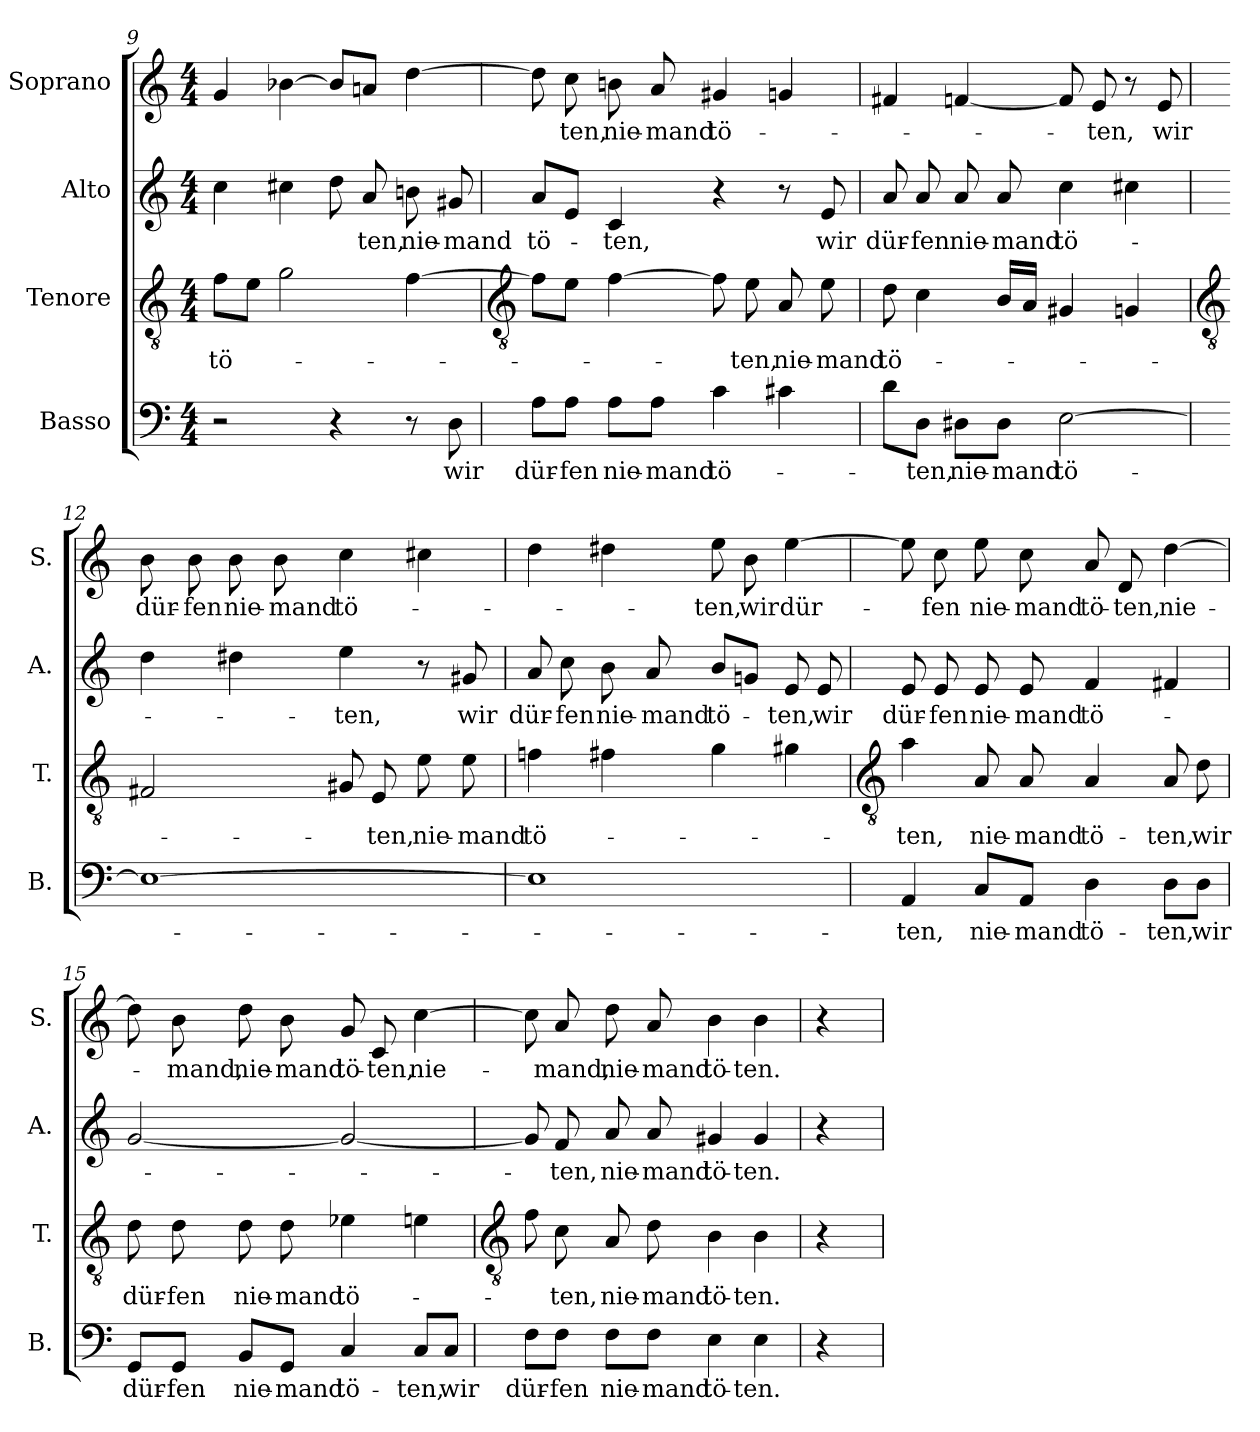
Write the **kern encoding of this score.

**kern	**text	**kern	**text	**kern	**text	**kern	**text
*part4	*part4	*part3	*part3	*part2	*part2	*part1	*part1
*staff4	*staff4	*staff3	*staff3	*staff2	*staff2	*staff1	*staff1
*I"Basso	*	*I"Tenore	*	*I"Alto	*	*I"Soprano	*
*I'B.	*	*I'T.	*	*I'A.	*	*I'S.	*
*clefF4	*	*clefGv2	*	*clefG2	*	*clefG2	*
*k[]	*	*k[]	*	*k[]	*	*k[]	*
*C:	*	*C:	*	*C:	*	*C:	*
*M4/4	*	*M4/4	*	*M4/4	*	*M4/4	*
=9	=9	=9	=9	=9	=9	=9	=9
!	!	!	!LO:LY:b	!	!	!	!
2r	.	8fL	tö-	4cc	.	4g	.
.	.	8eJ	.	.	.	.	.
.	.	2g	.	4cc#X	.	[4b-X	.
4r	.	.	.	8dd	.	8b-L]	.
!	!	!	!	!	!LO:LY:b	!	!
.	.	.	.	8a	-ten,	8anJ	.
!	!	!	!	!	!LO:LY:b	!	!
8r	.	[4f	.	8bn	nie-	[4dd	.
!	!LO:LY:b	!	!	!	!LO:LY:b	!	!
8D	wir	.	.	8g#X	-mand	.	.
!!LO:LB:g=z
=10	=10	=10	=10	=10	=10	=10	=10
*	*	*clefGv2	*	*	*	*	*
!	!LO:LY:b	!	!	!	!LO:LY:b	!	!
8A\L	dür-	8fL]	.	8aL	tö-	8dd]	.
!	!LO:LY:b	!	!	!	!	!	!LO:LY:b
8A\J	-fen	8eJ	.	8eJ	.	8cc	-ten,
!	!LO:LY:b	!	!	!	!LO:LY:b	!	!LO:LY:b
8A\L	nie-	[4f	.	4c	-ten,	8bn	nie-
!	!LO:LY:b	!	!	!	!	!	!LO:LY:b
8A\J	-mand	.	.	.	.	8a	-mand
!	!LO:LY:b	!	!	!	!	!	!LO:LY:b
4c	tö-	8f]	.	4r	.	4g#X	tö-
!	!	!	!LO:LY:b	!	!	!	!
.	.	8e	-ten,	.	.	.	.
!	!	!	!LO:LY:b	!	!	!	!
4c#X	.	8A	nie-	8r	.	4gn	.
!	!	!	!LO:LY:b	!	!LO:LY:b	!	!
.	.	8e	-mand	8e	wir	.	.
=11	=11	=11	=11	=11	=11	=11	=11
!	!	!	!LO:LY:b	!	!LO:LY:b	!	!
8d\L	.	8d	tö-	8a	dür-	4f#X	.
!	!LO:LY:b	!	!	!	!LO:LY:b	!	!
8D\J	-ten,	4c	.	8a	-fen	.	.
!	!LO:LY:b	!	!	!	!LO:LY:b	!	!
8D#X\L	nie-	.	.	8a	nie-	[4fn	.
!	!LO:LY:b	!	!	!	!LO:LY:b	!	!
8D#\J	-mand	16BLL	.	8a	-mand	.	.
.	.	16AJJ	.	.	.	.	.
!	!LO:LY:b	!	!	!	!LO:LY:b	!	!
[2E	tö-	4G#X	.	4cc	tö-	8f]	.
!	!	!	!	!	!	!	!LO:LY:b
.	.	.	.	.	.	8e	-ten,
.	.	4Gn	.	4cc#X	.	8r	.
!	!	!	!	!	!	!	!LO:LY:b
.	.	.	.	.	.	8e	wir
!!LO:LB:g=z
=12	=12	=12	=12	=12	=12	=12	=12
*	*	*clefGv2	*	*	*	*	*
!	!	!	!	!	!	!	!LO:LY:b
1E_	.	2F#X	.	4dd	.	8b	dür-
!	!	!	!	!	!	!	!LO:LY:b
.	.	.	.	.	.	8b	-fen
!	!	!	!	!	!	!	!LO:LY:b
.	.	.	.	4dd#X	.	8b	nie-
!	!	!	!	!	!	!	!LO:LY:b
.	.	.	.	.	.	8b	-mand
!	!	!	!	!	!LO:LY:b	!	!LO:LY:b
.	.	8G#X	.	4ee	-ten,	4cc	tö-
!	!	!	!LO:LY:b	!	!	!	!
.	.	8E	-ten,	.	.	.	.
!	!	!	!LO:LY:b	!	!	!	!
.	.	8e	nie-	8r	.	4cc#X	.
!	!	!	!LO:LY:b	!	!LO:LY:b	!	!
.	.	8e	-mand	8g#X	wir	.	.
=13	=13	=13	=13	=13	=13	=13	=13
!	!	!	!LO:LY:b	!	!LO:LY:b	!	!
1E]	.	4fn	tö-	8a	dür-	4dd	.
!	!	!	!	!	!LO:LY:b	!	!
.	.	.	.	8cc	-fen	.	.
!	!	!	!	!	!LO:LY:b	!	!
.	.	4f#X	.	8b	nie-	4dd#X	.
!	!	!	!	!	!LO:LY:b	!	!
.	.	.	.	8a	-mand	.	.
!	!	!	!	!	!LO:LY:b	!	!LO:LY:b
.	.	4g	.	8bL	tö-	8ee	-ten,
!	!	!	!	!	!	!	!LO:LY:b
.	.	.	.	8gnJ	.	8b	wir
!	!	!	!	!	!LO:LY:b	!	!LO:LY:b
.	.	4g#X	.	8e	-ten,	[4ee	dür-
!	!	!	!	!	!LO:LY:b	!	!
.	.	.	.	8e	wir	.	.
!!LO:LB:g=z
=14	=14	=14	=14	=14	=14	=14	=14
*	*	*clefGv2	*	*	*	*	*
!	!LO:LY:b	!	!LO:LY:b	!	!LO:LY:b	!	!
4AA	-ten,	4a	-ten,	8e	dür-	8ee]	.
!	!	!	!	!	!LO:LY:b	!	!LO:LY:b
.	.	.	.	8e	-fen	8cc	-fen
!	!LO:LY:b	!	!LO:LY:b	!	!LO:LY:b	!	!LO:LY:b
8C/L	nie-	8A	nie-	8e	nie-	8ee	nie-
!	!LO:LY:b	!	!LO:LY:b	!	!LO:LY:b	!	!LO:LY:b
8AA/J	-mand	8A	-mand	8e	-mand	8cc	-mand
!	!LO:LY:b	!	!LO:LY:b	!	!LO:LY:b	!	!LO:LY:b
4D	tö-	4A	tö-	4f	tö-	8a	tö-
!	!	!	!	!	!	!	!LO:LY:b
.	.	.	.	.	.	8d	-ten,
!	!LO:LY:b	!	!LO:LY:b	!	!	!	!LO:LY:b
8D\L	-ten,	8A	-ten,	4f#X	.	[4dd	nie-
!	!LO:LY:b	!	!LO:LY:b	!	!	!	!
8D\J	wir	8d	wir	.	.	.	.
=15	=15	=15	=15	=15	=15	=15	=15
!	!LO:LY:b	!	!LO:LY:b	!	!	!	!
8GG/L	dür-	8d	dür-	[2g	.	8dd]	.
!	!LO:LY:b	!	!LO:LY:b	!	!	!	!LO:LY:b
8GG/J	-fen	8d	-fen	.	.	8b	-mand,
!	!LO:LY:b	!	!LO:LY:b	!	!	!	!LO:LY:b
8BB/L	nie-	8d	nie-	.	.	8dd	nie-
!	!LO:LY:b	!	!LO:LY:b	!	!	!	!LO:LY:b
8GG/J	-mand	8d	-mand	.	.	8b	-mand
!	!LO:LY:b	!	!LO:LY:b	!	!	!	!LO:LY:b
4C	tö-	4e-X	tö-	2g_	.	8g	tö-
!	!	!	!	!	!	!	!LO:LY:b
.	.	.	.	.	.	8c	-ten,
!	!LO:LY:b	!	!	!	!	!	!LO:LY:b
8C/L	-ten,	4en	.	.	.	[4cc	nie-
!	!LO:LY:b	!	!	!	!	!	!
8C/J	wir	.	.	.	.	.	.
!!LO:LB:g=z
=16	=16	=16	=16	=16	=16	=16	=16
*	*	*clefGv2	*	*	*	*	*
!	!LO:LY:b	!	!	!	!	!	!
8F\L	dür-	8f	.	8g]	.	8cc]	.
!	!LO:LY:b	!	!LO:LY:b	!	!LO:LY:b	!	!LO:LY:b
8F\J	-fen	8c	-ten,	8f	-ten,	8a	-mand,
!	!LO:LY:b	!	!LO:LY:b	!	!LO:LY:b	!	!LO:LY:b
8F\L	nie-	8A	nie-	8a	nie-	8dd	nie-
!	!LO:LY:b	!	!LO:LY:b	!	!LO:LY:b	!	!LO:LY:b
8F\J	-mand	8d	-mand	8a	-mand	8a	-mand
!	!LO:LY:b	!	!LO:LY:b	!	!LO:LY:b	!	!LO:LY:b
4E	tö-	4B	tö-	4g#X	tö-	4b	tö-
!	!LO:LY:b	!	!LO:LY:b	!	!LO:LY:b	!	!LO:LY:b
4E	-ten.	4B	-ten.	4g#	-ten.	4b	-ten.
=17	=17	=17	=17	=17	=17	=17	=17
4r	.	4r	.	4r	.	4r	.
=	=	=	=	=	=	=	=
*-	*-	*-	*-	*-	*-	*-	*-
